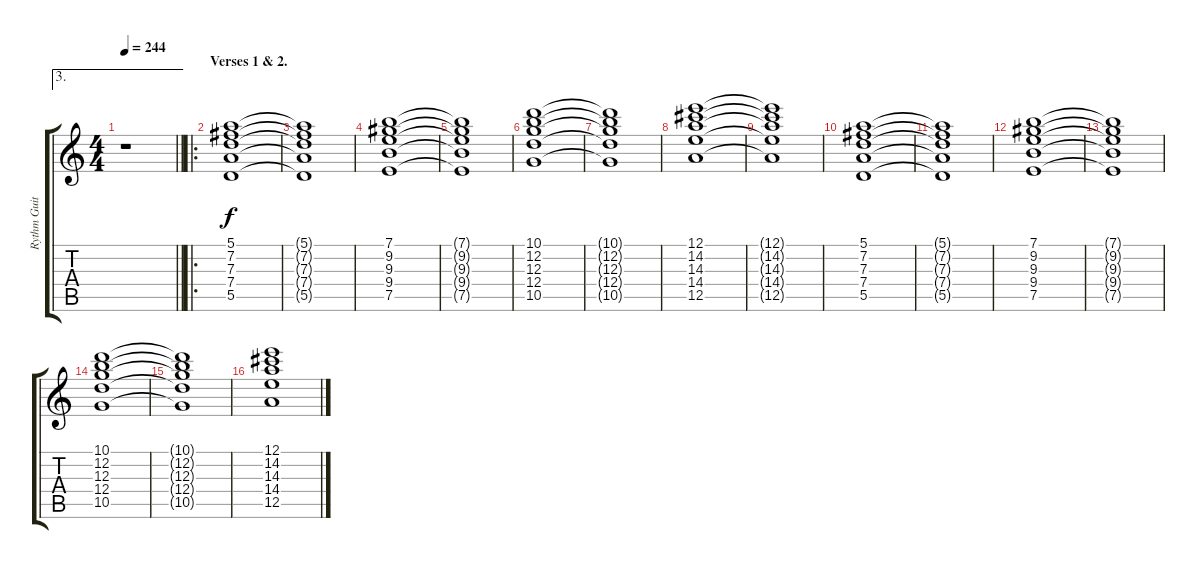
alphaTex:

\track ("Rythm Guitar 4 (Strumming/Fills)" "Rythm Guit") {instrument electricguitarclean}
\staff {score tabs}
\tuning (E4 B3 G3 D3 A2 E2) {hide}
\ae 3
\ts (4 4)
\tempo 244
\clef g2
\barLineRight lightlight
\ks c
r.1{dy f} |
\ro
\section ("" "Verses 1 & 2.")
(5.1 7.2 7.3 7.4 5.5).1 |
(5.1{t} 7.2{t} 7.3{t} 7.4{t} 5.5{t}).1 |
(7.1 9.2 9.3 9.4 7.5).1 |
(7.1{t} 9.2{t} 9.3{t} 9.4{t} 7.5{t}).1 |
(10.1 12.2 12.3 12.4 10.5).1 |
(10.1{t} 12.2{t} 12.3{t} 12.4{t} 10.5{t}).1 |
(12.1 14.2 14.3 14.4 12.5).1 |
(12.1{t} 14.2{t} 14.3{t} 14.4{t} 12.5{t}).1 |
(5.1 7.2 7.3 7.4 5.5).1 |
(5.1{t} 7.2{t} 7.3{t} 7.4{t} 5.5{t}).1 |
(7.1 9.2 9.3 9.4 7.5).1 |
(7.1{t} 9.2{t} 9.3{t} 9.4{t} 7.5{t}).1 |
(10.1 12.2 12.3 12.4 10.5).1 |
(10.1{t} 12.2{t} 12.3{t} 12.4{t} 10.5{t}).1 |
(12.1 14.2 14.3 14.4 12.5).1
